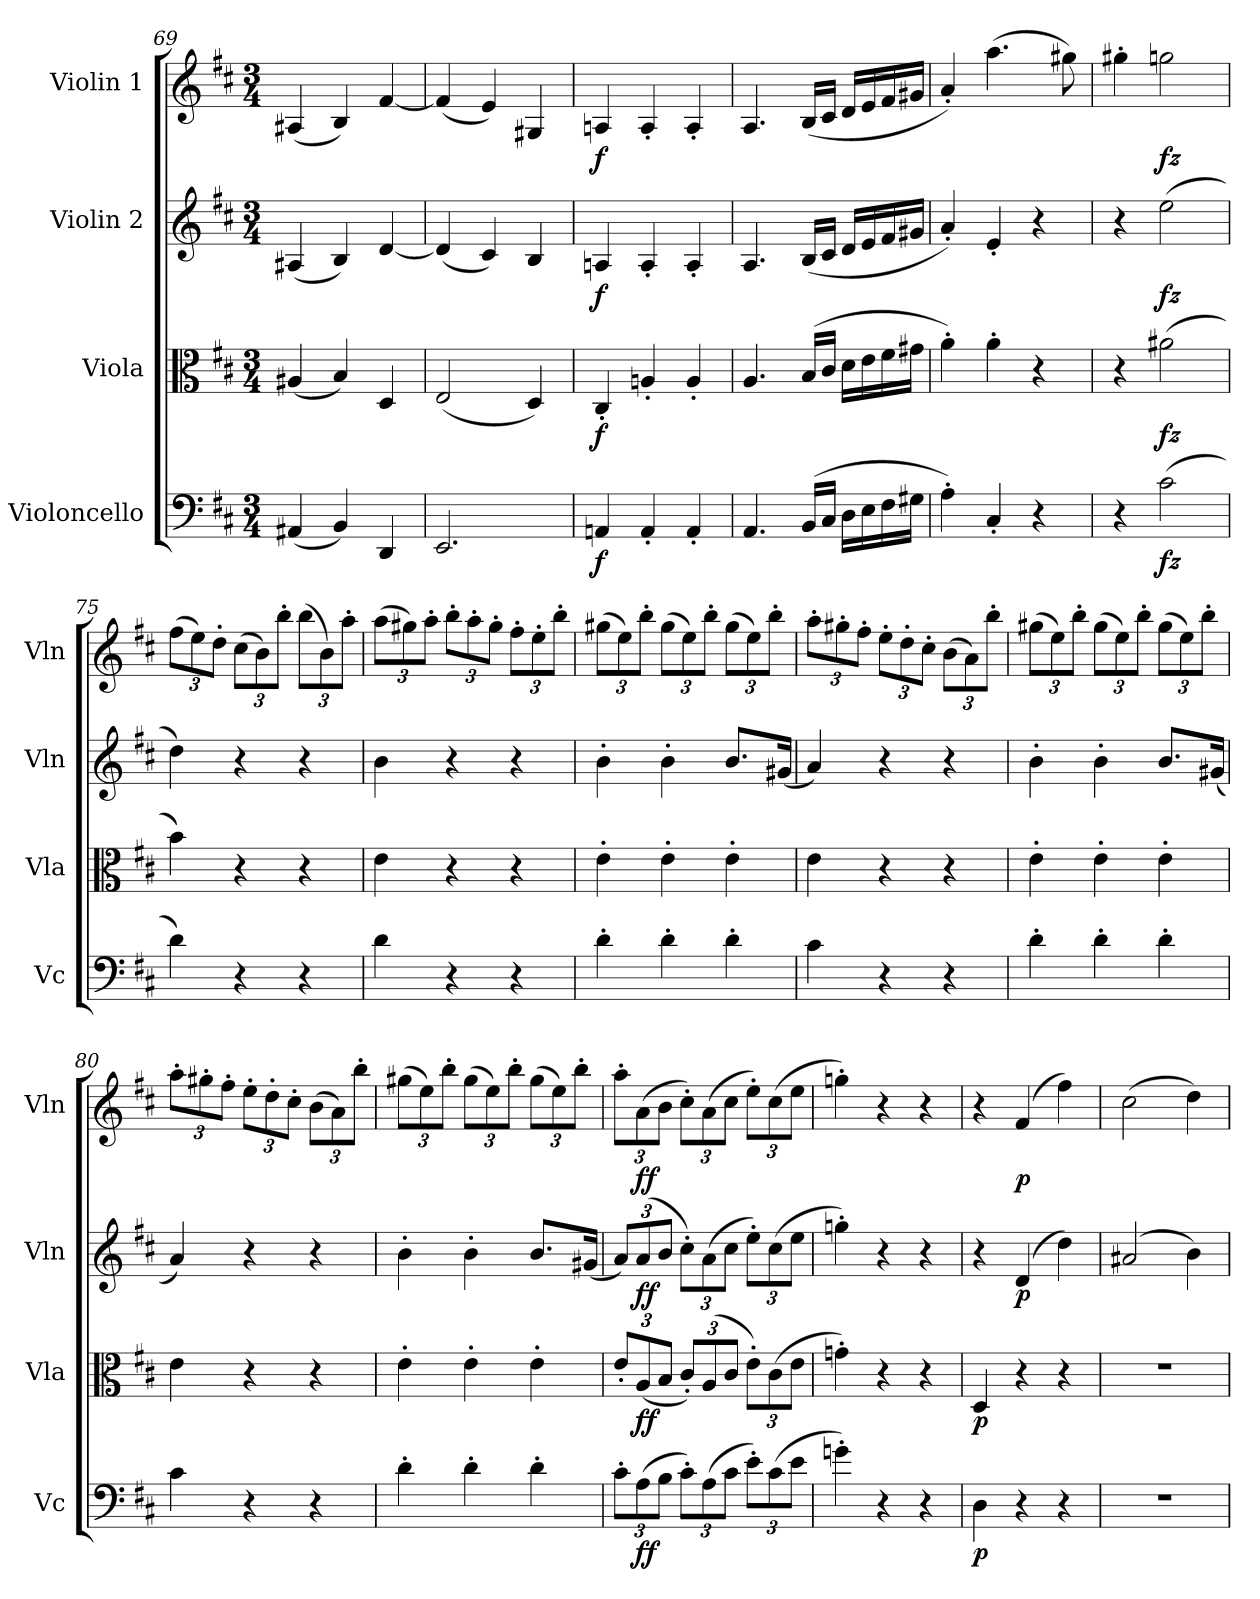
**kern	**dynam	**kern	**dynam	**kern	**dynam	**kern	**dynam
*part4	*part4	*part3	*part3	*part2	*part2	*part1	*part1
*staff4	*staff4	*staff3	*staff3	*staff2	*staff2	*staff1	*staff1
*I"Violoncello	*	*I"Viola	*	*I"Violin 2	*	*I"Violin 1	*
*I'Vc	*	*I'Vla	*	*I'Vln	*	*I'Vln	*
*clefF4	*	*clefC3	*	*clefG2	*	*clefG2	*
*k[f#c#]	*	*k[f#c#]	*	*k[f#c#]	*	*k[f#c#]	*
*M3/4	*	*M3/4	*	*M3/4	*	*M3/4	*
=69	=69	=69	=69	=69	=69	=69	=69
(4AA#X/	.	(4A#X/	.	(4A#X/	.	(4A#X/	.
4BB/)	.	4B/)	.	4B/)	.	4B/)	.
4DD/	.	4D/	.	[4d/	.	[4f#/	.
!!LO:PB:g=z
=70	=70	=70	=70	=70	=70	=70	=70
2.EE/	.	(2E/	.	(4d/]	.	(4f#/]	.
.	.	.	.	4c#/)	.	4e/)	.
.	.	4D/)	.	4B/	.	4G#X/	.
=71	=71	=71	=71	=71	=71	=71	=71
!	!LO:DY:b	!	!LO:DY:b	!	!LO:DY:b	!	!LO:DY:b
4AAn/	f	4C#'/	f	4An/	f	4An/	f
4AA'/	.	4An'/	.	4A'/	.	4A'/	.
4AA'/	.	4A'/	.	4A'/	.	4A'/	.
=72	=72	=72	=72	=72	=72	=72	=72
4.AA/	.	4.A/	.	4.A/	.	4.A/	.
(16BB/LL	.	(16B/LL	.	(16B/LL	.	(16B/LL	.
16C#/JJ	.	16c#/JJ	.	16c#/JJ	.	16c#/JJ	.
16D\LL	.	16d\LL	.	16d/LL	.	16d/LL	.
16E\	.	16e\	.	16e/	.	16e/	.
16F#\	.	16f#\	.	16f#/	.	16f#/	.
16G#X\JJ	.	16g#X\JJ	.	16g#X/JJ	.	16g#X/JJ	.
=73	=73	=73	=73	=73	=73	=73	=73
4A'\)	.	4a'\)	.	4a'/)	.	4a'/)	.
4C#'/	.	4a'\	.	4e'/	.	(4.aa\	.
4r	.	4r	.	4r	.	.	.
.	.	.	.	.	.	8gg#X\)	.
=74	=74	=74	=74	=74	=74	=74	=74
4r	.	4r	.	4r	.	4gg#X'\	.
!	!LO:DY:b	!	!LO:DY:b	!	!LO:DY:b	!	!LO:DY:b
(2c#\	fz	(2a#X\	fz	(2ee\	fz	2ggn\	fz
=75	=75	=75	=75	=75	=75	=75	=75
*	*	*	*	*	*	*Xbrackettup	*
4d\)	.	4b\)	.	4dd\)	.	(12ff#\L	.
.	.	.	.	.	.	12ee\)	.
.	.	.	.	.	.	12dd'\J	.
4r	.	4r	.	4r	.	(12cc#\L	.
.	.	.	.	.	.	12b\)	.
.	.	.	.	.	.	12bb'\J	.
4r	.	4r	.	4r	.	(12bb\L	.
.	.	.	.	.	.	12b\)	.
.	.	.	.	.	.	12aa'\J	.
!!LO:LB:g=z
=76	=76	=76	=76	=76	=76	=76	=76
4d\	.	4e\	.	4b\	.	(12aa\L	.
.	.	.	.	.	.	12gg#X\)	.
.	.	.	.	.	.	12aa'\J	.
4r	.	4r	.	4r	.	12bb'\L	.
.	.	.	.	.	.	12aa'\	.
.	.	.	.	.	.	12gg#'\J	.
4r	.	4r	.	4r	.	12ff#'\L	.
.	.	.	.	.	.	12ee'\	.
.	.	.	.	.	.	12bb'\J	.
=77	=77	=77	=77	=77	=77	=77	=77
4d'\	.	4e'\	.	4b'\	.	(12gg#X\L	.
.	.	.	.	.	.	12ee\)	.
.	.	.	.	.	.	12bb'\J	.
4d'\	.	4e'\	.	4b'\	.	(12gg#\L	.
.	.	.	.	.	.	12ee\)	.
.	.	.	.	.	.	12bb'\J	.
4d'\	.	4e'\	.	8.b/L	.	(12gg#\L	.
.	.	.	.	.	.	12ee\)	.
.	.	.	.	.	.	12bb'\J	.
.	.	.	.	(16g#X/Jk	.	.	.
=78	=78	=78	=78	=78	=78	=78	=78
4c#\	.	4e\	.	4a/)	.	12aa'\L	.
.	.	.	.	.	.	12gg#X'\	.
.	.	.	.	.	.	12ff#'\J	.
4r	.	4r	.	4r	.	12ee'\L	.
.	.	.	.	.	.	12dd'\	.
.	.	.	.	.	.	12cc#'\J	.
4r	.	4r	.	4r	.	(12b\L	.
.	.	.	.	.	.	12a\)	.
.	.	.	.	.	.	12bb'\J	.
=79	=79	=79	=79	=79	=79	=79	=79
4d'\	.	4e'\	.	4b'\	.	(12gg#X\L	.
.	.	.	.	.	.	12ee\)	.
.	.	.	.	.	.	12bb'\J	.
4d'\	.	4e'\	.	4b'\	.	(12gg#\L	.
.	.	.	.	.	.	12ee\)	.
.	.	.	.	.	.	12bb'\J	.
4d'\	.	4e'\	.	8.b/L	.	(12gg#\L	.
.	.	.	.	.	.	12ee\)	.
.	.	.	.	.	.	12bb'\J	.
.	.	.	.	(16g#X/Jk	.	.	.
!!LO:LB:g=z
=80	=80	=80	=80	=80	=80	=80	=80
4c#\	.	4e\	.	4a/)	.	12aa'\L	.
.	.	.	.	.	.	12gg#X'\	.
.	.	.	.	.	.	12ff#'\J	.
4r	.	4r	.	4r	.	12ee'\L	.
.	.	.	.	.	.	12dd'\	.
.	.	.	.	.	.	12cc#'\J	.
4r	.	4r	.	4r	.	(12b\L	.
.	.	.	.	.	.	12a\)	.
.	.	.	.	.	.	12bb'\J	.
=81	=81	=81	=81	=81	=81	=81	=81
4d'\	.	4e'\	.	4b'\	.	(12gg#X\L	.
.	.	.	.	.	.	12ee\)	.
.	.	.	.	.	.	12bb'\J	.
4d'\	.	4e'\	.	4b'\	.	(12gg#\L	.
.	.	.	.	.	.	12ee\)	.
.	.	.	.	.	.	12bb'\J	.
4d'\	.	4e'\	.	8.b/L	.	(12gg#\L	.
.	.	.	.	.	.	12ee\)	.
.	.	.	.	.	.	12bb'\J	.
.	.	.	.	(16g#X/Jk	.	.	.
=82	=82	=82	=82	=82	=82	=82	=82
*Xbrackettup	*	*Xbrackettup	*	*Xbrackettup	*	*	*
12c#'\L	.	12e'/L	.	12a/L)	.	12aa'\L	.
!	!LO:DY:b	!	!LO:DY:b	!	!LO:DY:b	!	!LO:DY:b
(12A\	ff	(12A/	ff	(12a/	ff	(12a\	ff
12B\J	.	12B/J	.	12b/J	.	12b\J	.
12c#'\L)	.	12c#'/L)	.	12cc#'\L)	.	12cc#'\L)	.
(12A\	.	(12A/	.	(12a\	.	(12a\	.
12c#\J	.	12c#/J	.	12cc#\J	.	12cc#\J	.
12e'\L)	.	12e'\L)	.	12ee'\L)	.	12ee'\L)	.
(12c#\	.	(12c#\	.	(12cc#\	.	(12cc#\	.
12e\J	.	12e\J	.	12ee\J	.	12ee\J	.
=83	=83	=83	=83	=83	=83	=83	=83
4gn'\)	.	4gn'\)	.	4ggn'\)	.	4ggn'\)	.
4r	.	4r	.	4r	.	4r	.
4r	.	4r	.	4r	.	4r	.
=84	=84	=84	=84	=84	=84	=84	=84
!	!LO:DY:b	!	!LO:DY:b	!	!	!	!
4D\	p	4D/	p	4r	.	4r	.
!	!	!	!	!	!LO:DY:b	!	!LO:DY:b
4r	.	4r	.	(4d/	p	(4f#/	p
4r	.	4r	.	4dd\)	.	4ff#\)	.
=85	=85	=85	=85	=85	=85	=85	=85
2.r	.	2.r	.	(2a#X/	.	(2cc#\	.
.	.	.	.	4b\)	.	4dd\)	.
=	=	=	=	=	=	=	=
*-	*-	*-	*-	*-	*-	*-	*-
